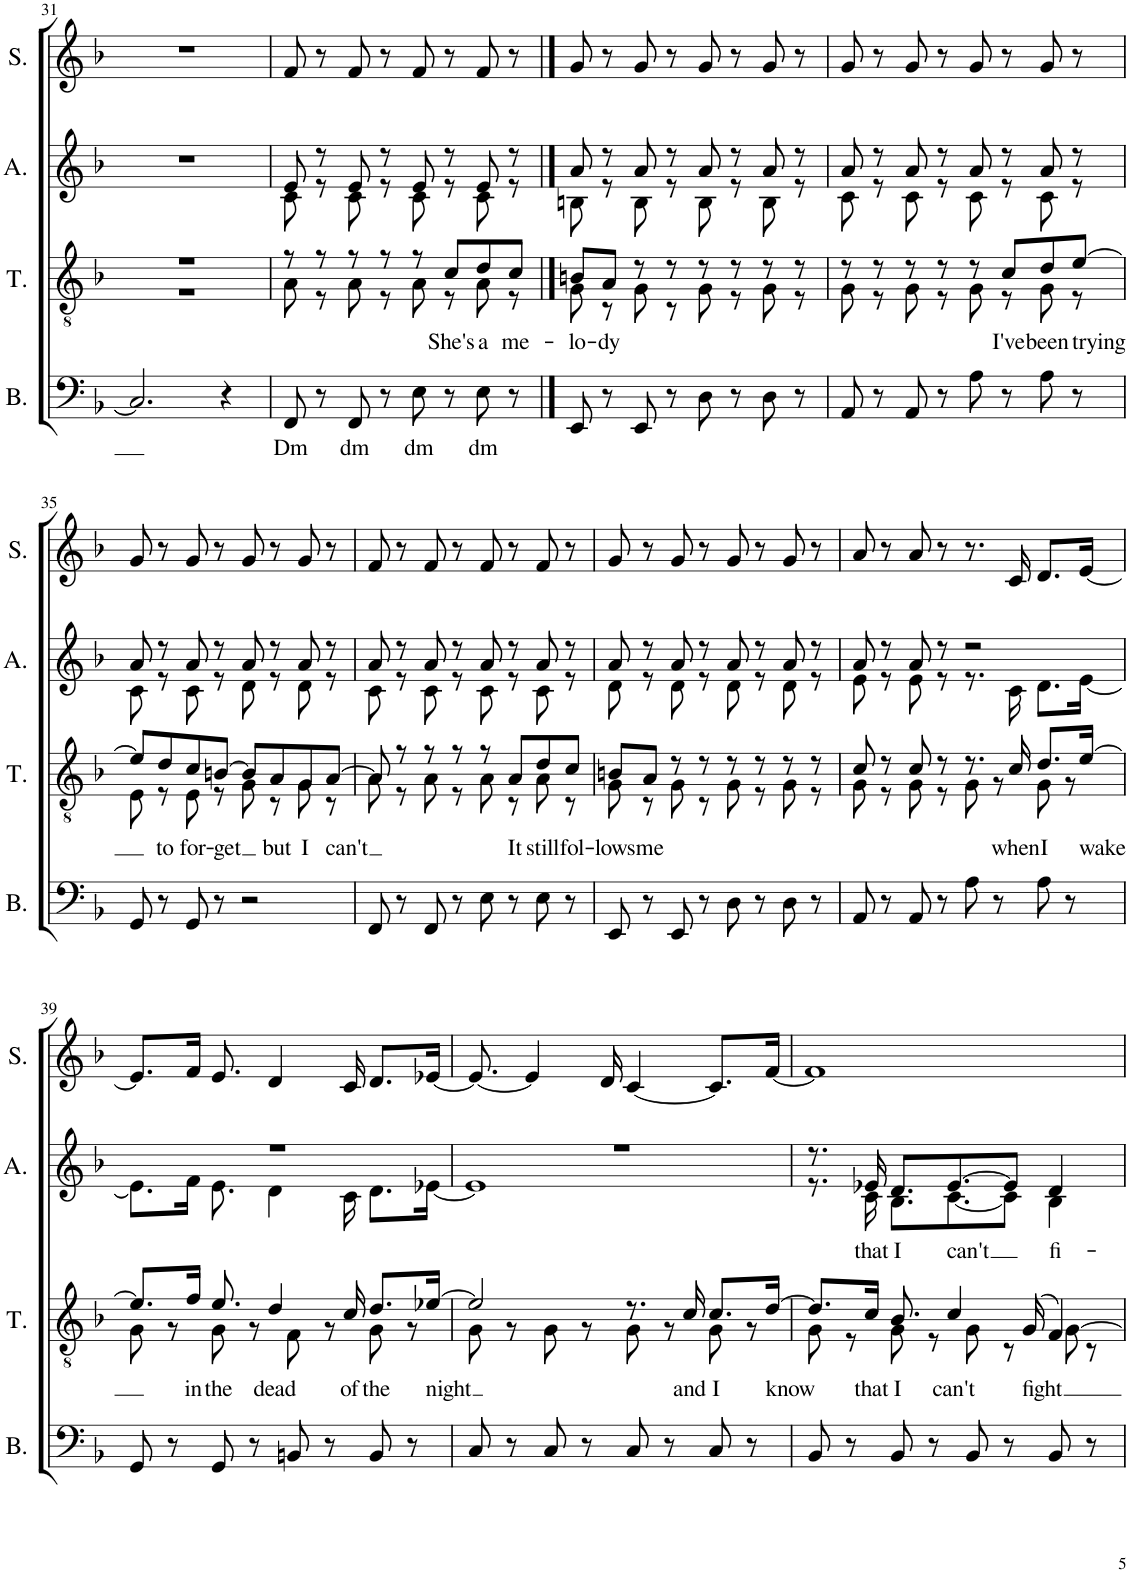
**kern	**text	**kern	**text	**kern	**text	**kern
*part4	*part4	*part3	*part3	*part2	*part2	*part1
*staff4	*staff4	*staff3	*staff3	*staff2	*staff2	*staff1
*I"Bass	*	*I"Tenor	*	*I"Alto	*	*I"Soprano
*I'B.	*	*I'T.	*	*I'A.	*	*I'S.
!!LO:PB:g=z
*clefF4	*	*clefGv2	*	*clefG2	*	*clefG2
*k[b-]	*	*k[b-]	*	*k[b-]	*	*k[b-]
*M4/4	*	*M4/4	*	*M4/4	*	*M4/4
=31	=31	=31	=31	=31	=31	=31
*	*	*^	*	*	*	*
2.C/]	.	1r	1r	.	1r	.	1r
4r	.	.	.	.	.	.	.
=32	=32	=32	=32	=32	=32	=32	=32
!	!LO:LY:b	!	!	!	!	!	!
*	*	*	*	*	*^	*	*
8FF/	Dm	8r	8A\	.	8e/	8c\	.	8f/
8r	.	8r	8r	.	8r	8r	.	8r
!	!LO:LY:b	!	!	!	!	!	!	!
8FF/	dm	8r	8A\	.	8e/	8c\	.	8f/
8r	.	8r	8r	.	8r	8r	.	8r
!	!LO:LY:b	!	!	!	!	!	!	!
8E\	dm	8r	8A\	.	8e/	8c\	.	8f/
!	!	!	!	!LO:LY:b	!	!	!	!
8r	.	8c/L	8r	She's	8r	8r	.	8r
!	!LO:LY:b	!	!	!LO:LY:b	!	!	!	!
8E\	dm	8d/	8A\	a	8e/	8c\	.	8f/
!	!	!	!	!LO:LY:b	!	!	!	!
8r	.	8c/J	8r	me-	8r	8r	.	8r
==33	==33	==33	==33	==33	==33	==33	==33	==33
!	!	!	!	!LO:LY:b	!	!	!	!
8EE/	.	8Bn/L	8G\	-lo-	8a/	8Bn\	.	8g/
!	!	!	!	!LO:LY:b	!	!	!	!
8r	.	8A/J	8r	-dy	8r	8r	.	8r
8EE/	.	8r	8G\	.	8a/	8B\	.	8g/
8r	.	8r	8r	.	8r	8r	.	8r
8D\	.	8r	8G\	.	8a/	8B\	.	8g/
8r	.	8r	8r	.	8r	8r	.	8r
8D\	.	8r	8G\	.	8a/	8B\	.	8g/
8r	.	8r	8r	.	8r	8r	.	8r
=34	=34	=34	=34	=34	=34	=34	=34	=34
8AA/	.	8r	8G\	.	8a/	8c\	.	8g/
8r	.	8r	8r	.	8r	8r	.	8r
8AA/	.	8r	8G\	.	8a/	8c\	.	8g/
8r	.	8r	8r	.	8r	8r	.	8r
8A\	.	8r	8G\	.	8a/	8c\	.	8g/
!	!	!	!	!LO:LY:b	!	!	!	!
8r	.	8c/L	8r	I've	8r	8r	.	8r
!	!	!	!	!LO:LY:b	!	!	!	!
8A\	.	8d/	8G\	been	8a/	8c\	.	8g/
!	!	!	!	!LO:LY:b	!	!	!	!
8r	.	[8e/J	8r	trying	8r	8r	.	8r
!!LO:LB:g=z
=35	=35	=35	=35	=35	=35	=35	=35	=35
8GG/	.	8e/L]	8E\	.	8a/	8c\	.	8g/
!	!	!	!	!LO:LY:b	!	!	!	!
8r	.	8d/	8r	to	8r	8r	.	8r
!	!	!	!	!LO:LY:b	!	!	!	!
8GG/	.	8c/	8E\	for-	8a/	8c\	.	8g/
!	!	!	!	!LO:LY:b	!	!	!	!
8r	.	[8Bn/J	8r	-get	8r	8r	.	8r
2r	.	8B/L]	8G\	.	8a/	8d\	.	8g/
!	!	!	!	!LO:LY:b	!	!	!	!
.	.	8A/	8r	but	8r	8r	.	8r
!	!	!	!	!LO:LY:b	!	!	!	!
.	.	8G/	8G\	I	8a/	8d\	.	8g/
!	!	!	!	!LO:LY:b	!	!	!	!
.	.	[8A/J	8r	can't	8r	8r	.	8r
=36	=36	=36	=36	=36	=36	=36	=36	=36
8FF/	.	8A/]	8A\	.	8a/	8c\	.	8f/
8r	.	8r	8r	.	8r	8r	.	8r
8FF/	.	8r	8A\	.	8a/	8c\	.	8f/
8r	.	8r	8r	.	8r	8r	.	8r
8E\	.	8r	8A\	.	8a/	8c\	.	8f/
!	!	!	!	!LO:LY:b	!	!	!	!
8r	.	8A/L	8r	It	8r	8r	.	8r
!	!	!	!	!LO:LY:b	!	!	!	!
8E\	.	8d/	8A\	still	8a/	8c\	.	8f/
!	!	!	!	!LO:LY:b	!	!	!	!
8r	.	8c/J	8r	fol-	8r	8r	.	8r
=37	=37	=37	=37	=37	=37	=37	=37	=37
!	!	!	!	!LO:LY:b	!	!	!	!
8EE/	.	8Bn/L	8G\	-lows	8a/	8d\	.	8g/
!	!	!	!	!LO:LY:b	!	!	!	!
8r	.	8A/J	8r	me	8r	8r	.	8r
8EE/	.	8r	8G\	.	8a/	8d\	.	8g/
8r	.	8r	8r	.	8r	8r	.	8r
8D\	.	8r	8G\	.	8a/	8d\	.	8g/
8r	.	8r	8r	.	8r	8r	.	8r
8D\	.	8r	8G\	.	8a/	8d\	.	8g/
8r	.	8r	8r	.	8r	8r	.	8r
=38	=38	=38	=38	=38	=38	=38	=38	=38
8AA/	.	8c/	8G\	.	8a/	8e\	.	8a/
8r	.	8r	8r	.	8r	8r	.	8r
8AA/	.	8c/	8G\	.	8a/	8e\	.	8a/
8r	.	8r	8r	.	8r	8r	.	8r
8A\	.	8.r	8G\	.	2r	8.r	.	8.r
8r	.	.	8r	.	.	.	.	.
!	!	!	!	!LO:LY:b	!	!	!	!
.	.	16c/	.	when	.	16c\	.	16c/
!	!	!	!	!LO:LY:b	!	!	!	!
8A\	.	8.d/L	8G\	I	.	8.d\L	.	8.d/L
8r	.	.	8r	.	.	.	.	.
!	!	!	!	!LO:LY:b	!	!	!	!
.	.	[16e/Jk	.	wake	.	[16e\Jk	.	[16e/Jk
!!LO:LB:g=z
=39	=39	=39	=39	=39	=39	=39	=39	=39
8GG/	.	8.e/L]	8G\	.	1r	8.e\L]	.	8.e/L]
8r	.	.	8r	.	.	.	.	.
!	!	!	!	!LO:LY:b	!	!	!	!
.	.	16f/Jk	.	in	.	16f\Jk	.	16f/Jk
!	!	!	!	!LO:LY:b	!	!	!	!
8GG/	.	8.e/	8G\	the	.	8.e\	.	8.e/
8r	.	.	8r	.	.	.	.	.
!	!	!	!	!LO:LY:b	!	!	!	!
.	.	4d/	.	dead	.	4d\	.	4d/
8BBn/	.	.	8F\	.	.	.	.	.
8r	.	.	8r	.	.	.	.	.
!	!	!	!	!LO:LY:b	!	!	!	!
.	.	16c/	.	of	.	16c\	.	16c/
!	!	!	!	!LO:LY:b	!	!	!	!
8BB/	.	8.d/L	8G\	the	.	8.d\L	.	8.d/L
8r	.	.	8r	.	.	.	.	.
!	!	!	!	!LO:LY:b	!	!	!	!
.	.	[16e-X/Jk	.	night	.	[16e-X\Jk	.	[16e-X/Jk
=40	=40	=40	=40	=40	=40	=40	=40	=40
8C/	.	2e-/]	8G\	.	1r	1e-]	.	8.e-/_
8r	.	.	8r	.	.	.	.	.
.	.	.	.	.	.	.	.	4e-/]
8C/	.	.	8G\	.	.	.	.	.
8r	.	.	8r	.	.	.	.	.
.	.	.	.	.	.	.	.	16d/
8C/	.	8.r	8G\	.	.	.	.	[4c/
8r	.	.	8r	.	.	.	.	.
!	!	!	!	!LO:LY:b	!	!	!	!
.	.	16c/	.	and	.	.	.	.
!	!	!	!	!LO:LY:b	!	!	!	!
8C/	.	8.c/L	8G\	I	.	.	.	8.c/L]
8r	.	.	8r	.	.	.	.	.
!	!	!	!	!LO:LY:b	!	!	!	!
.	.	[16d/Jk	.	know	.	.	.	[16f/Jk
=41	=41	=41	=41	=41	=41	=41	=41	=41
8BB-/	.	8.d/L]	8G\	.	8.r	8.r	.	1f]
8r	.	.	8r	.	.	.	.	.
!	!	!	!	!LO:LY:b	!	!	!LO:LY:b	!
.	.	16c/Jk	.	that	16e-X/	16c\	that	.
!	!	!	!	!LO:LY:b	!	!	!LO:LY:b	!
8BB-/	.	8.B-/	8G\	I	8.d/L	8.B-\L	I	.
8r	.	.	8r	.	.	.	.	.
!	!	!	!	!LO:LY:b	!	!	!LO:LY:b	!
.	.	4c/	.	can't	[8.e-/	[8.c\	can't	.
8BB-/	.	.	8G\	.	.	.	.	.
8r	.	.	8r	.	8e-/J]	8c\J]	.	.
!	!	!	!	!LO:LY:b	!	!	!	!
.	.	(16G/	.	-fight	.	.	.	.
!	!	!	!	!	!	!	!LO:LY:b	!
8BB-/	.	[4F/)	8G\	.	4d/	4B-\	fi-	.
8r	.	.	8r	.	.	.	.	.
*	*	*v	*v	*	*	*	*	*
*	*	*	*	*v	*v	*	*
=	=	=	=	=	=	=
*-	*-	*-	*-	*-	*-	*-
